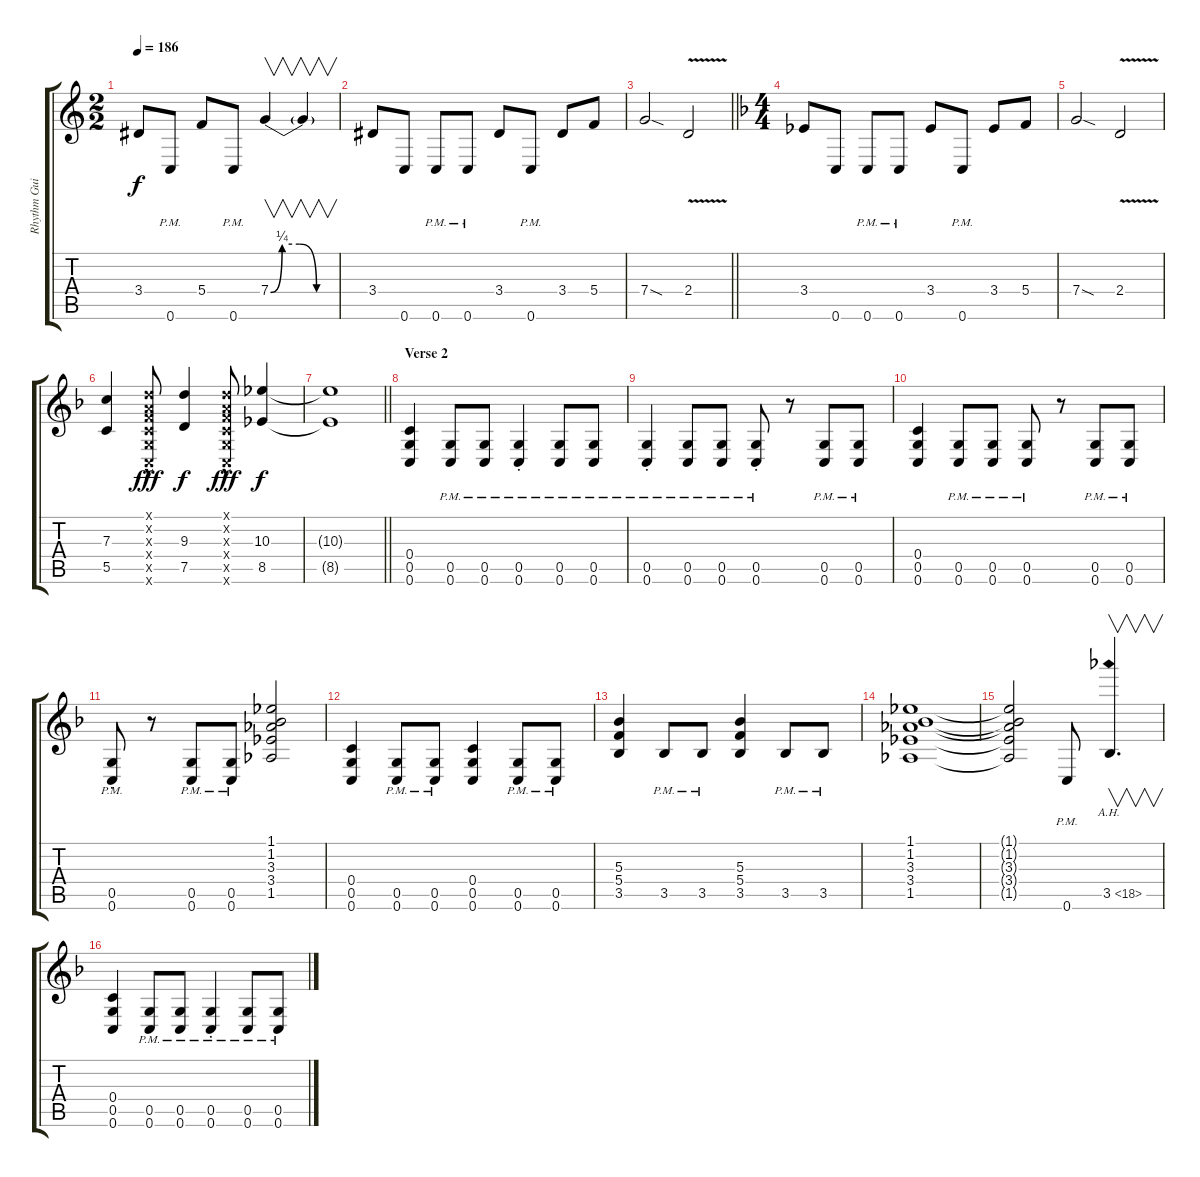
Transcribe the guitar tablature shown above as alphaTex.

\track ("Rhythm Guitar" "Rhythm Gui") {instrument distortionguitar}
\staff {score tabs}
\tuning (D4 A3 F3 C3 G2 C2) {hide}
\ts (2 2)
\tempo 186
\clef g2
\ks c
3.4.8{dy f} 0.6{pm}.8 5.4.8 0.6{pm}.8 7.4{be (custom 0 0 10 1 25 1 40 0 60 0)}.4{v} 7.4{t}.4{v} |
3.4.8 0.6.8 0.6{pm}.8 0.6{pm}.8 3.4.8 0.6{pm}.8 3.4.8 5.4.8 |
\barLineRight lightlight
7.4{sod}.2 2.4{v}.2 |
\ts (4 4)
\ks f
3.4.8 0.6.8 0.6{pm}.8 0.6{pm}.8 3.4.8 0.6{pm}.8 3.4.8 5.4.8 |
7.4{sod}.2 2.4{v}.2 |
(7.3 5.5).4 (0.1{hac x} 0.2{hac x} 0.3{hac x} 0.4{hac x} 0.5{hac x} 0.6{hac x}).8{dy fff} (9.3 7.5).4{dy f} (0.1{hac x} 0.2{hac x} 0.3{hac x} 0.4{hac x} 0.5{hac x} 0.6{hac x}).8{dy fff} (10.3 8.5).4{dy f} |
\barLineRight lightlight
(10.3{t} 8.5{t}).1 |
\section ("" "Verse 2")
(0.4 0.5 0.6).4 (0.5{pm} 0.6{pm}).8 (0.5{pm} 0.6{pm}).8 (0.5{pm st} 0.6{pm st}).4 (0.5{pm} 0.6{pm}).8 (0.5{pm} 0.6{pm}).8 |
(0.5{pm st} 0.6{pm st}).4 (0.5{pm} 0.6{pm}).8 (0.5{pm} 0.6{pm}).8 (0.5{pm st} 0.6{pm st}).8 r.8 (0.5{pm} 0.6{pm}).8 (0.5{pm} 0.6{pm}).8 |
(0.4 0.5 0.6).4 (0.5{pm} 0.6{pm}).8 (0.5{pm} 0.6{pm}).8 (0.5{pm} 0.6{pm}).8 r.8 (0.5{pm} 0.6{pm}).8 (0.5{pm} 0.6{pm}).8 |
(0.5{pm st} 0.6{pm st}).8 r.8 (0.5{pm} 0.6{pm}).8 (0.5{pm} 0.6{pm}).8 (1.1 1.2 3.3 3.4 1.5).2 |
(0.4 0.5 0.6).4 (0.5{pm} 0.6{pm}).8 (0.5{pm} 0.6{pm}).8 (0.4 0.5 0.6).4 (0.5{pm} 0.6{pm}).8 (0.5{pm} 0.6{pm}).8 |
(5.3 5.4 3.5).4 3.5{pm}.8 3.5{pm}.8 (5.3 5.4 3.5).4 3.5{pm}.8 3.5{pm}.8 |
(1.1 1.2 3.3 3.4 1.5).1 |
(1.1{t} 1.2{t} 3.3{t} 3.4{t} 1.5{t}).2 0.6{pm}.8 3.5{ah 15}.4{v d} |
(0.4 0.5 0.6).4 (0.5{pm} 0.6{pm}).8 (0.5{pm} 0.6{pm}).8 (0.5{pm st} 0.6{pm st}).4 (0.5{pm} 0.6{pm}).8 (0.5{pm} 0.6{pm}).8
